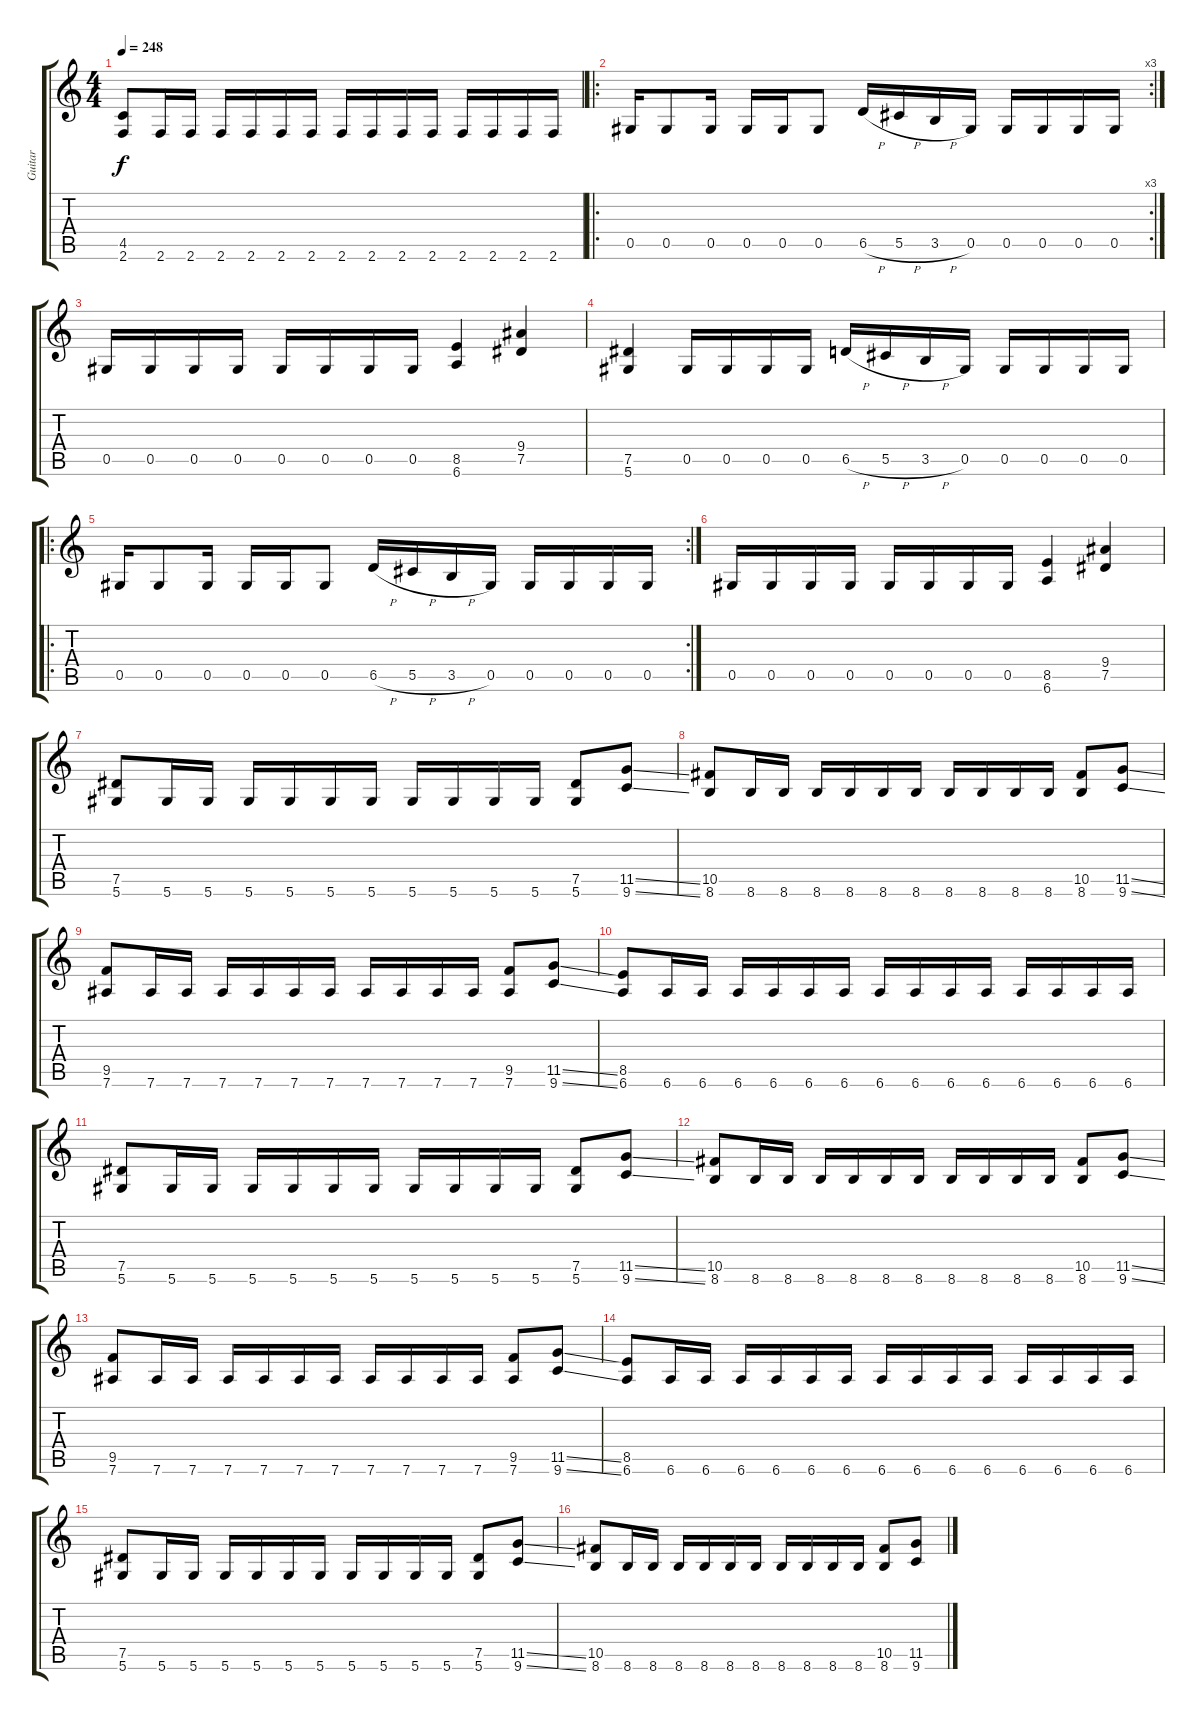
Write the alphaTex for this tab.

\track ("Guitar" "Guitar") {instrument distortionguitar}
\staff {score tabs}
\tuning (Eb4 Bb3 Gb3 Db3 Ab2 Eb2) {hide}
\ts (4 4)
\tempo 248
\clef g2
\ks c
(4.5 2.6).8{dy f} 2.6.16 2.6.16 2.6.16 2.6.16 2.6.16 2.6.16 2.6.16 2.6.16 2.6.16 2.6.16 2.6.16 2.6.16 2.6.16 2.6.16 |
\ro
\rc 3
0.5.16 0.5.8 0.5.16 0.5.16 0.5.16 0.5.8 6.5{h}.16 5.5{h}.16 3.5{h}.16 0.5.16 0.5.16 0.5.16 0.5.16 0.5.16 |
0.5.16 0.5.16 0.5.16 0.5.16 0.5.16 0.5.16 0.5.16 0.5.16 (8.5 6.6).4 (9.4 7.5).4 |
(7.5 5.6).4 0.5.16 0.5.16 0.5.16 0.5.16 6.5{h}.16 5.5{h}.16 3.5{h}.16 0.5.16 0.5.16 0.5.16 0.5.16 0.5.16 |
\ro
\rc 2
0.5.16 0.5.8 0.5.16 0.5.16 0.5.16 0.5.8 6.5{h}.16 5.5{h}.16 3.5{h}.16 0.5.16 0.5.16 0.5.16 0.5.16 0.5.16 |
0.5.16 0.5.16 0.5.16 0.5.16 0.5.16 0.5.16 0.5.16 0.5.16 (8.5 6.6).4 (9.4 7.5).4 |
(7.5 5.6).8 5.6.16 5.6.16 5.6.16 5.6.16 5.6.16 5.6.16 5.6.16 5.6.16 5.6.16 5.6.16 (7.5 5.6).8 (11.5{ss} 9.6{ss}).8 |
(10.5 8.6).8 8.6.16 8.6.16 8.6.16 8.6.16 8.6.16 8.6.16 8.6.16 8.6.16 8.6.16 8.6.16 (10.5 8.6).8 (11.5{ss} 9.6{ss}).8 |
(9.5 7.6).8 7.6.16 7.6.16 7.6.16 7.6.16 7.6.16 7.6.16 7.6.16 7.6.16 7.6.16 7.6.16 (9.5 7.6).8 (11.5{ss} 9.6{ss}).8 |
(8.5 6.6).8 6.6.16 6.6.16 6.6.16 6.6.16 6.6.16 6.6.16 6.6.16 6.6.16 6.6.16 6.6.16 6.6.16 6.6.16 6.6.16 6.6.16 |
(7.5 5.6).8 5.6.16 5.6.16 5.6.16 5.6.16 5.6.16 5.6.16 5.6.16 5.6.16 5.6.16 5.6.16 (7.5 5.6).8 (11.5{ss} 9.6{ss}).8 |
(10.5 8.6).8 8.6.16 8.6.16 8.6.16 8.6.16 8.6.16 8.6.16 8.6.16 8.6.16 8.6.16 8.6.16 (10.5 8.6).8 (11.5{ss} 9.6{ss}).8 |
(9.5 7.6).8 7.6.16 7.6.16 7.6.16 7.6.16 7.6.16 7.6.16 7.6.16 7.6.16 7.6.16 7.6.16 (9.5 7.6).8 (11.5{ss} 9.6{ss}).8 |
(8.5 6.6).8 6.6.16 6.6.16 6.6.16 6.6.16 6.6.16 6.6.16 6.6.16 6.6.16 6.6.16 6.6.16 6.6.16 6.6.16 6.6.16 6.6.16 |
(7.5 5.6).8 5.6.16 5.6.16 5.6.16 5.6.16 5.6.16 5.6.16 5.6.16 5.6.16 5.6.16 5.6.16 (7.5 5.6).8 (11.5{ss} 9.6{ss}).8 |
(10.5 8.6).8 8.6.16 8.6.16 8.6.16 8.6.16 8.6.16 8.6.16 8.6.16 8.6.16 8.6.16 8.6.16 (10.5 8.6).8 (11.5{ss} 9.6{ss}).8
